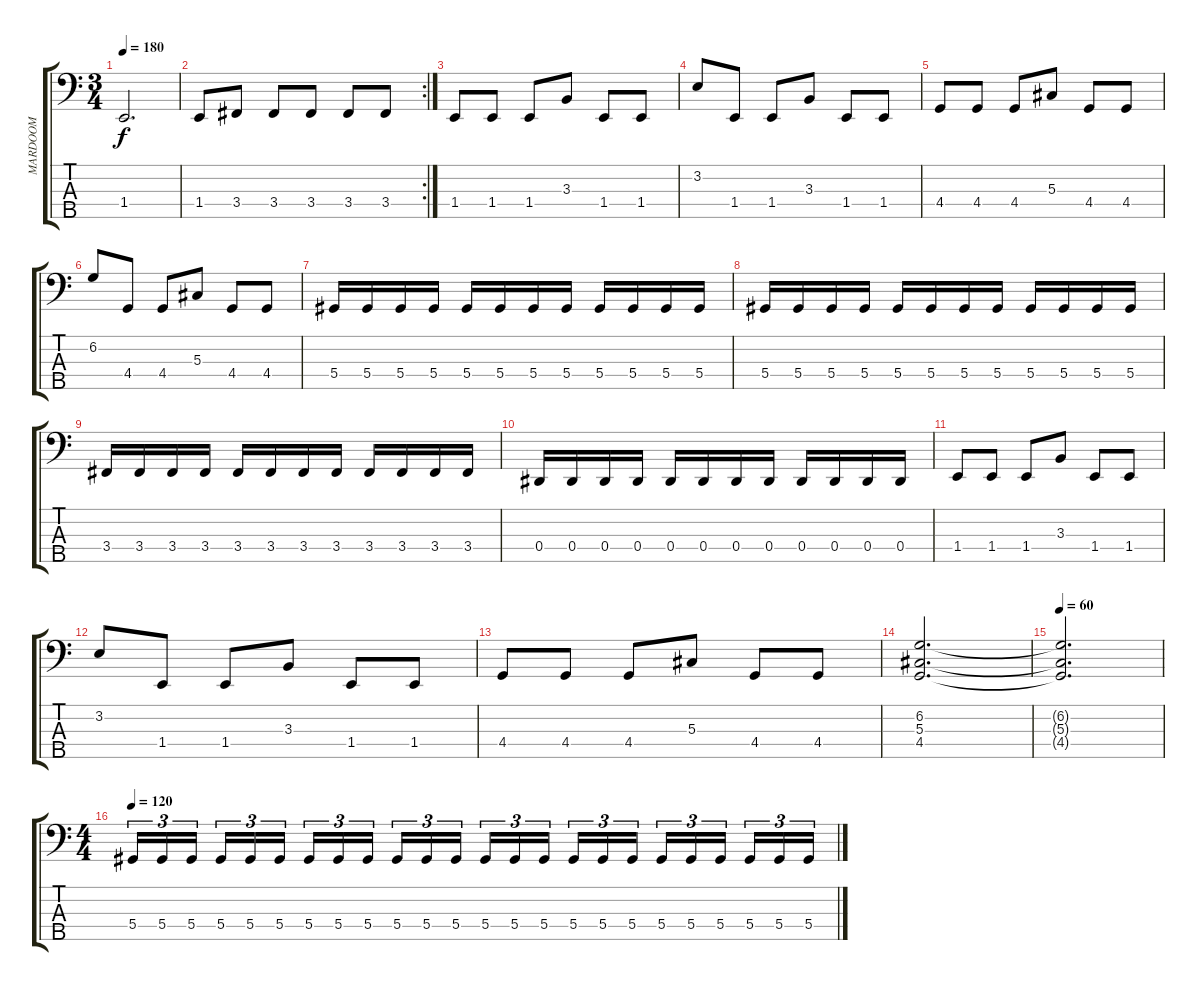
\track ("MARDOOM" "MARDOOM") {instrument electricbasspick}
\staff {score tabs}
\tuning (Gb2 Db2 Ab1 Eb1 Bb0) {hide}
\ts (3 4)
\tempo 180
\clef f4
\ks c
1.4.2{d dy f} |
\rc 2
1.4.8 3.4.8 3.4.8 3.4.8 3.4.8 3.4.8 |
1.4.8 1.4.8 1.4.8 3.3.8 1.4.8 1.4.8 |
3.2.8 1.4.8 1.4.8 3.3.8 1.4.8 1.4.8 |
4.4.8 4.4.8 4.4.8 5.3.8 4.4.8 4.4.8 |
6.2.8 4.4.8 4.4.8 5.3.8 4.4.8 4.4.8 |
5.4.16 5.4.16 5.4.16 5.4.16 5.4.16 5.4.16 5.4.16 5.4.16 5.4.16 5.4.16 5.4.16 5.4.16 |
5.4.16 5.4.16 5.4.16 5.4.16 5.4.16 5.4.16 5.4.16 5.4.16 5.4.16 5.4.16 5.4.16 5.4.16 |
3.4.16 3.4.16 3.4.16 3.4.16 3.4.16 3.4.16 3.4.16 3.4.16 3.4.16 3.4.16 3.4.16 3.4.16 |
0.4.16 0.4.16 0.4.16 0.4.16 0.4.16 0.4.16 0.4.16 0.4.16 0.4.16 0.4.16 0.4.16 0.4.16 |
1.4.8 1.4.8 1.4.8 3.3.8 1.4.8 1.4.8 |
3.2.8 1.4.8 1.4.8 3.3.8 1.4.8 1.4.8 |
4.4.8 4.4.8 4.4.8 5.3.8 4.4.8 4.4.8 |
(6.2 5.3 4.4).2{d} |
\tempo 60
(6.2{t} 5.3{t} 4.4{t}).2{d} |
\ts (4 4)
\tempo 120
5.4.16{tu (3 2)} 5.4.16{tu (3 2)} 5.4.16{tu (3 2) beam splitsecondary} 5.4.16{tu (3 2)} 5.4.16{tu (3 2)} 5.4.16{tu (3 2)} 5.4.16{tu (3 2)} 5.4.16{tu (3 2)} 5.4.16{tu (3 2) beam splitsecondary} 5.4.16{tu (3 2)} 5.4.16{tu (3 2)} 5.4.16{tu (3 2)} 5.4.16{tu (3 2)} 5.4.16{tu (3 2)} 5.4.16{tu (3 2) beam splitsecondary} 5.4.16{tu (3 2)} 5.4.16{tu (3 2)} 5.4.16{tu (3 2)} 5.4.16{tu (3 2)} 5.4.16{tu (3 2)} 5.4.16{tu (3 2) beam splitsecondary} 5.4.16{tu (3 2)} 5.4.16{tu (3 2)} 5.4.16{tu (3 2)}
